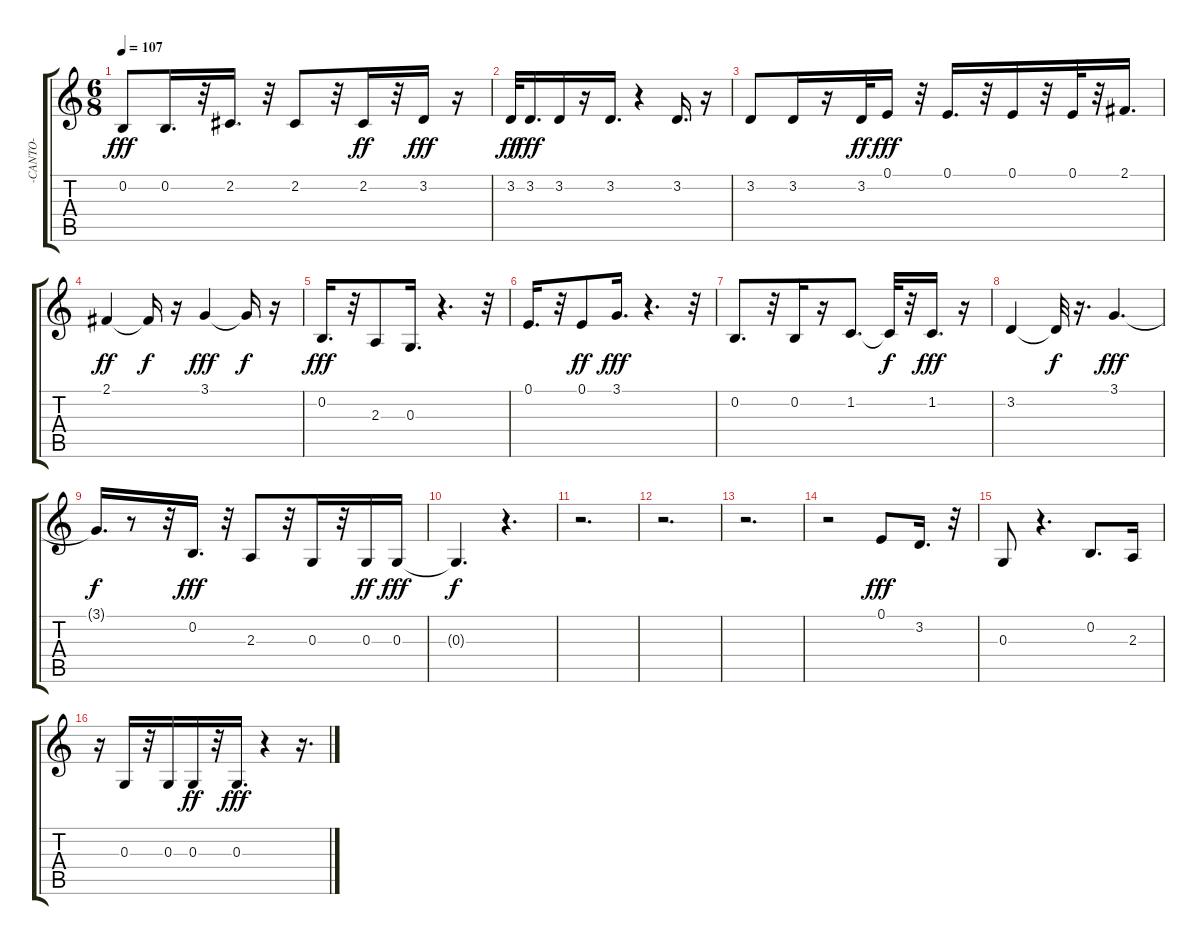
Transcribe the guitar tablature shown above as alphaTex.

\track ("-CANTO-" "-CANTO-") {instrument flute}
\staff {score tabs}
\tuning (E4 B3 G3 D3 A2 E2) {hide}
\ts (6 8)
\tempo 107
\clef g2
\ks c
0.2.8{dy fff} 0.2.16{d} r.32 2.2.16{d} r.32 2.2.8 r.32 2.2.16{dy ff} r.32 3.2.16{dy fff} r.16 |
3.2.32{dy ff} 3.2.16{d dy fff} 3.2.16 r.16 3.2.16{d} r.4 3.2.16{d} r.16 |
3.2.8 3.2.16 r.16 3.2.32{dy ff} 0.1.16{dy fff} r.32 0.1.16{d} r.32 0.1.16 r.32 0.1.32 r.32 2.1.16{d} |
2.1.4{dy ff} 2.1{t}.16{dy f} r.16 3.1.4{dy fff} 3.1{t}.16{dy f} r.16 |
0.2.16{d dy fff} r.32 2.3.8 0.3.16{d} r.4{d} r.32 |
0.1.16{d} r.32 0.1.8{dy ff} 3.1.16{d dy fff} r.4{d} r.32 |
0.2.8{d} r.32 0.2.16 r.16 1.2.8{d} 1.2{t}.32{dy f} r.32 1.2.16{d dy fff} r.16 |
3.2.4 3.2{t}.32{dy f} r.16{d} 3.1.4{d dy fff} |
3.1{t}.16{d dy f} r.8 r.32 0.2.16{d dy fff} r.32 2.3.8 r.32 0.3.16 r.32 0.3.16{dy ff} 0.3.16{dy fff} |
0.3{t}.4{d dy f} r.4{d} |
r.2{d} |
r.2{d} |
r.2{d} |
r.2 0.1.8{dy fff} 3.2.16{d} r.32 |
0.3.8 r.4{d} 0.2.8{d} 2.3.16 |
r.16 0.3.16 r.32 0.3.16 0.3.16{dy ff} r.32 0.3.16{d dy fff} r.4 r.16{d}
